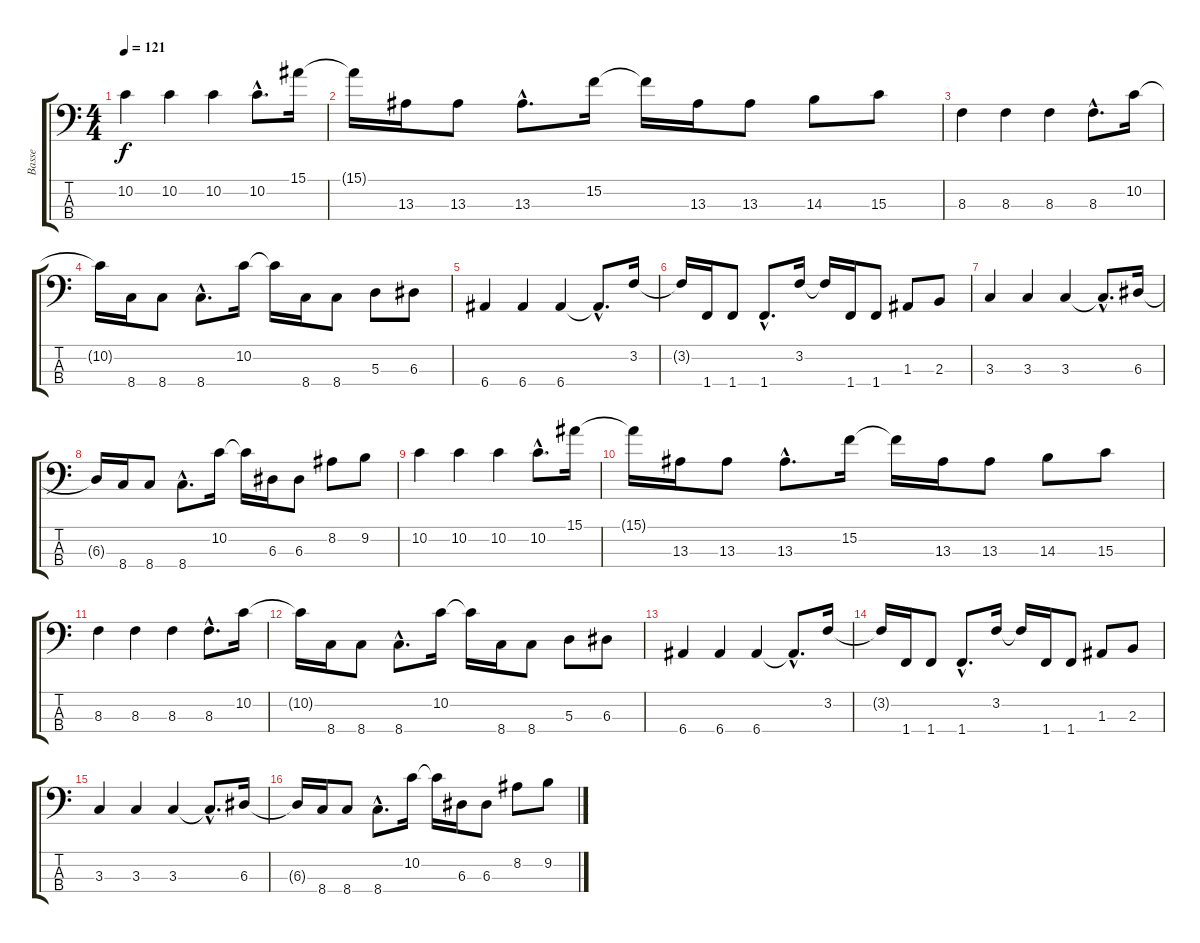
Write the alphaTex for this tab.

\track ("Basse" "Basse") {instrument fretlessbass}
\staff {score tabs}
\tuning (G2 D2 A1 E1) {hide}
\ts (4 4)
\tempo 121
\clef f4
\ks c
10.2.4{dy f} 10.2.4 10.2.4 10.2{hac}.8{d} 15.1.16 |
15.1{t}.16 13.3.16 13.3.8 13.3{hac}.8{d} 15.2.16 15.2{t}.16 13.3.16 13.3.8 14.3.8 15.3.8 |
8.3.4 8.3.4 8.3.4 8.3{hac}.8{d} 10.2.16 |
10.2{t}.16 8.4.16 8.4.8 8.4{hac}.8{d} 10.2.16 10.2{t}.16 8.4.16 8.4.8 5.3.8 6.3.8 |
6.4.4 6.4.4 6.4.4 6.4{hac t}.8{d} 3.2.16 |
3.2{t}.16 1.4.16 1.4.8 1.4{hac}.8{d} 3.2.16 3.2{t}.16 1.4.16 1.4.8 1.3.8 2.3.8 |
3.3.4 3.3.4 3.3.4 3.3{hac t}.8{d} 6.3.16 |
6.3{t}.16 8.4.16 8.4.8 8.4{hac}.8{d} 10.2.16 10.2{t}.16 6.3.16 6.3.8 8.2.8 9.2.8 |
10.2.4 10.2.4 10.2.4 10.2{hac}.8{d} 15.1.16 |
15.1{t}.16 13.3.16 13.3.8 13.3{hac}.8{d} 15.2.16 15.2{t}.16 13.3.16 13.3.8 14.3.8 15.3.8 |
8.3.4 8.3.4 8.3.4 8.3{hac}.8{d} 10.2.16 |
10.2{t}.16 8.4.16 8.4.8 8.4{hac}.8{d} 10.2.16 10.2{t}.16 8.4.16 8.4.8 5.3.8 6.3.8 |
6.4.4 6.4.4 6.4.4 6.4{hac t}.8{d} 3.2.16 |
3.2{t}.16 1.4.16 1.4.8 1.4{hac}.8{d} 3.2.16 3.2{t}.16 1.4.16 1.4.8 1.3.8 2.3.8 |
3.3.4 3.3.4 3.3.4 3.3{hac t}.8{d} 6.3.16 |
6.3{t}.16 8.4.16 8.4.8 8.4{hac}.8{d} 10.2.16 10.2{t}.16 6.3.16 6.3.8 8.2.8 9.2.8
